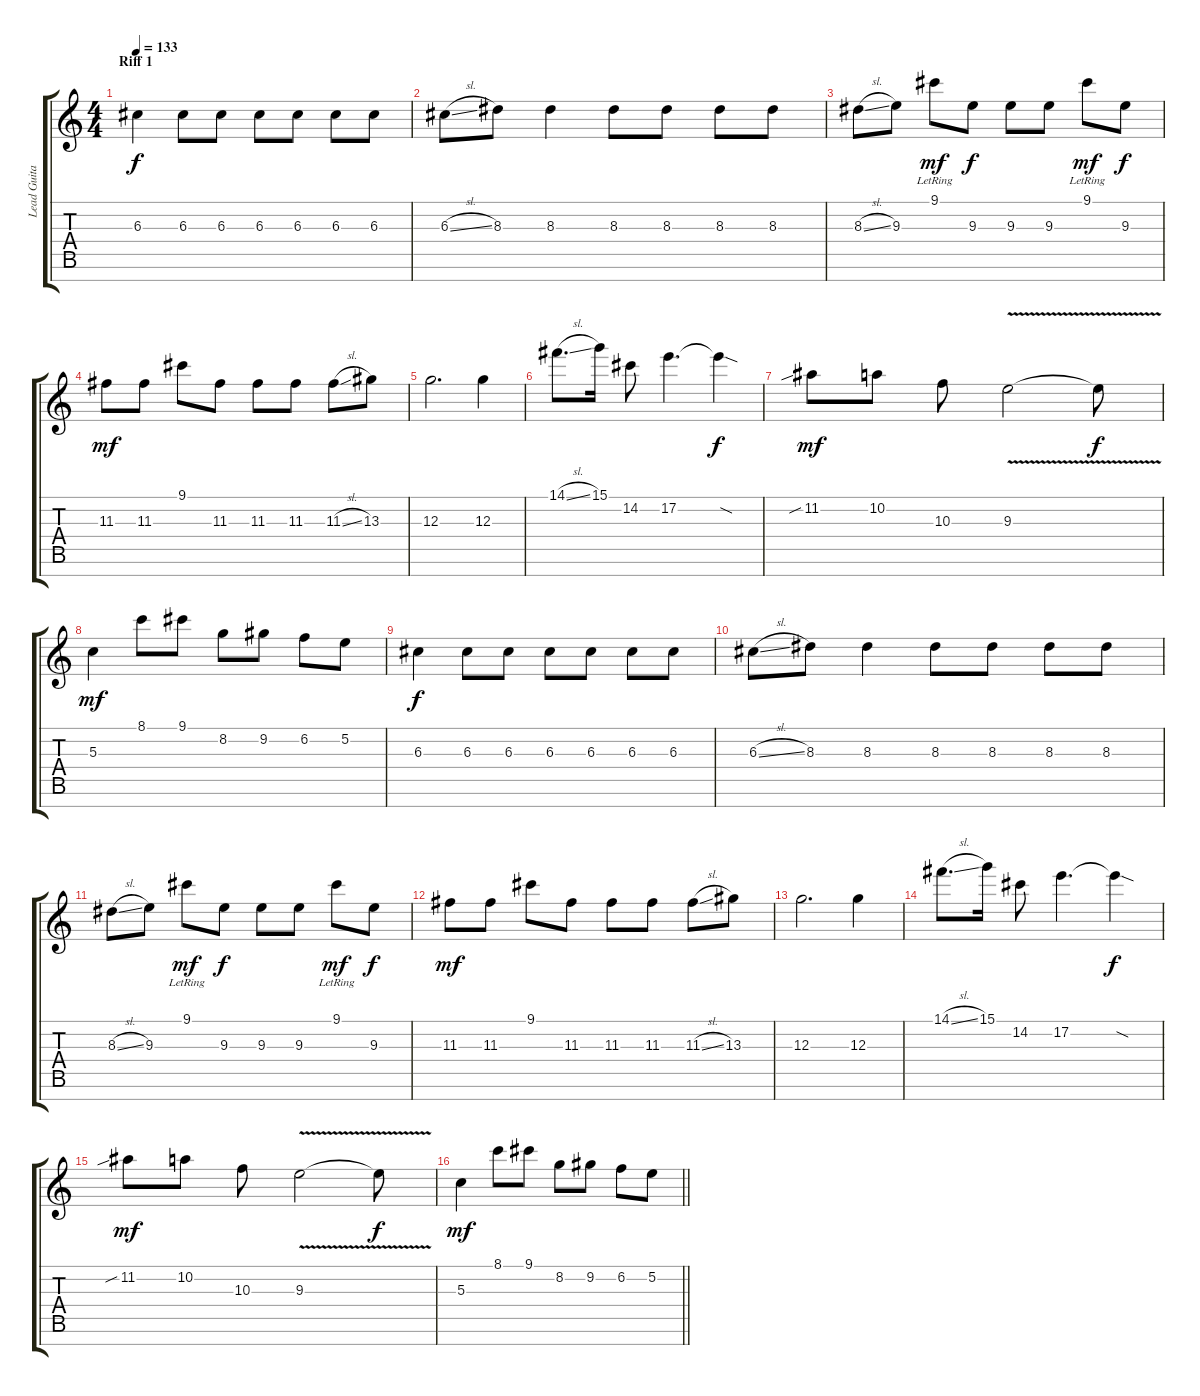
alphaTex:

\track ("Lead Guitar" "Lead Guita") {instrument distortionguitar}
\staff {score tabs}
\tuning (E4 B3 G3 D3 A2 E2 B1) {hide}
\ts (4 4)
\section ("" "Riff 1")
\tempo 133
\clef g2
\ks c
6.3.4{dy f} 6.3.8 6.3.8 6.3.8 6.3.8 6.3.8 6.3.8 |
6.3{sl}.8 8.3.8 8.3.4 8.3.8 8.3.8 8.3.8 8.3.8 |
8.3{sl}.8 9.3.8 9.1{lr}.8{dy mf} 9.3.8{dy f} 9.3.8 9.3.8 9.1{lr}.8{dy mf} 9.3.8{dy f} |
11.3.8{dy mf} 11.3.8 9.1.8 11.3.8 11.3.8 11.3.8 11.3{sl}.8 13.3.8 |
12.3.2{d} 12.3.4 |
14.1{sl}.8{d} 15.1.16 14.2.8 17.2.4{d} 17.2{sod t}.4{dy f} |
11.2{sib}.8{dy mf} 10.2.8 10.3.8 9.3{v}.2 9.3{t}.8{dy f} |
5.3.4{dy mf} 8.1.8 9.1.8 8.2.8 9.2.8 6.2.8 5.2.8 |
6.3.4{dy f} 6.3.8 6.3.8 6.3.8 6.3.8 6.3.8 6.3.8 |
6.3{sl}.8 8.3.8 8.3.4 8.3.8 8.3.8 8.3.8 8.3.8 |
8.3{sl}.8 9.3.8 9.1{lr}.8{dy mf} 9.3.8{dy f} 9.3.8 9.3.8 9.1{lr}.8{dy mf} 9.3.8{dy f} |
11.3.8{dy mf} 11.3.8 9.1.8 11.3.8 11.3.8 11.3.8 11.3{sl}.8 13.3.8 |
12.3.2{d} 12.3.4 |
14.1{sl}.8{d} 15.1.16 14.2.8 17.2.4{d} 17.2{sod t}.4{dy f} |
11.2{sib}.8{dy mf} 10.2.8 10.3.8 9.3{v}.2 9.3{t}.8{dy f} |
\barLineRight lightlight
5.3.4{dy mf} 8.1.8 9.1.8 8.2.8 9.2.8 6.2.8 5.2.8
